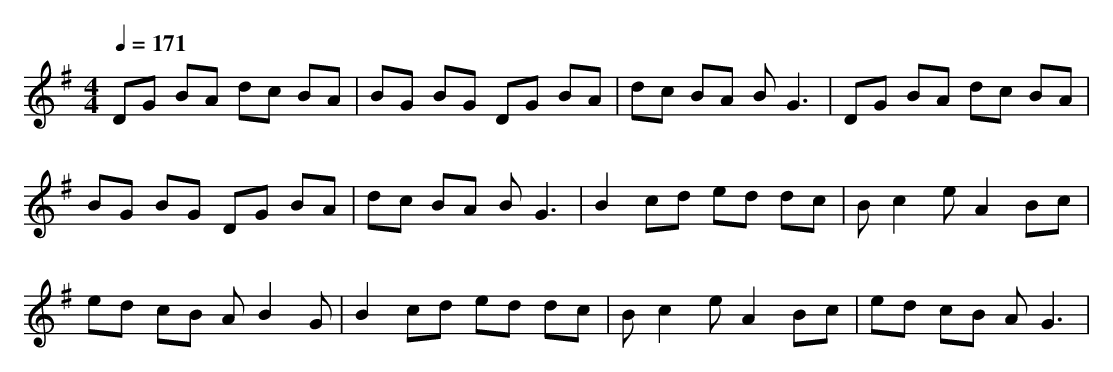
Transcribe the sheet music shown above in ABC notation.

X:1
T:
M: 4/4
L: 1/8
Q:1/4=171
K:G % 1 sharps
DG BA dc BA|BG BG DG BA|dc BA B2<G2|DG BA dc BA|
BG BG DG BA|dc BA B2<G2|B2 cd ed dc|Bc2e A2 Bc|
ed cB AB2G|B2 cd ed dc|Bc2e A2 Bc|ed cB A2<G2|
